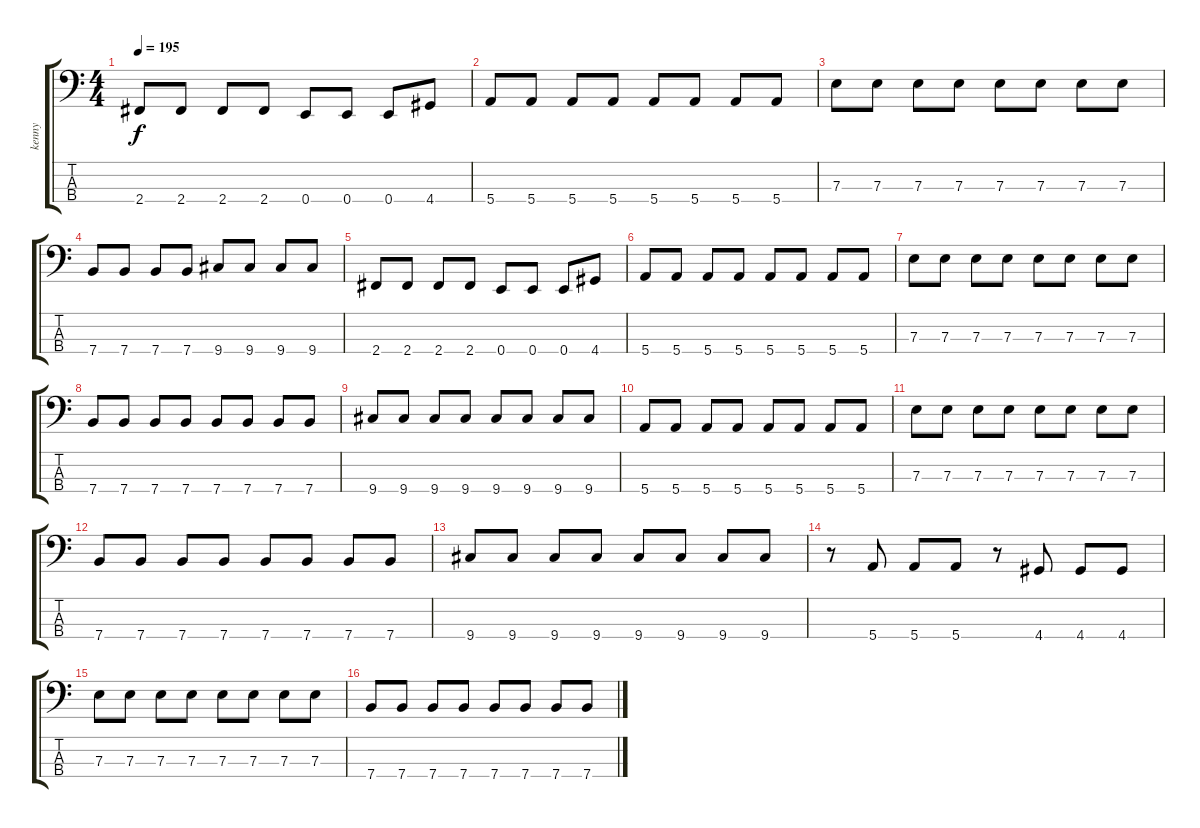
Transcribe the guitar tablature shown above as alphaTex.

\track ("kenny" "kenny") {instrument electricbasspick}
\staff {score tabs}
\tuning (G2 D2 A1 E1) {hide}
\ts (4 4)
\tempo 195
\clef f4
\ks c
2.4.8{dy f} 2.4.8 2.4.8 2.4.8 0.4.8 0.4.8 0.4.8 4.4.8 |
5.4.8 5.4.8 5.4.8 5.4.8 5.4.8 5.4.8 5.4.8 5.4.8 |
7.3.8 7.3.8 7.3.8 7.3.8 7.3.8 7.3.8 7.3.8 7.3.8 |
7.4.8 7.4.8 7.4.8 7.4.8 9.4.8 9.4.8 9.4.8 9.4.8 |
2.4.8 2.4.8 2.4.8 2.4.8 0.4.8 0.4.8 0.4.8 4.4.8 |
5.4.8 5.4.8 5.4.8 5.4.8 5.4.8 5.4.8 5.4.8 5.4.8 |
7.3.8 7.3.8 7.3.8 7.3.8 7.3.8 7.3.8 7.3.8 7.3.8 |
7.4.8 7.4.8 7.4.8 7.4.8 7.4.8 7.4.8 7.4.8 7.4.8 |
9.4.8 9.4.8 9.4.8 9.4.8 9.4.8 9.4.8 9.4.8 9.4.8 |
5.4.8 5.4.8 5.4.8 5.4.8 5.4.8 5.4.8 5.4.8 5.4.8 |
7.3.8 7.3.8 7.3.8 7.3.8 7.3.8 7.3.8 7.3.8 7.3.8 |
7.4.8 7.4.8 7.4.8 7.4.8 7.4.8 7.4.8 7.4.8 7.4.8 |
9.4.8 9.4.8 9.4.8 9.4.8 9.4.8 9.4.8 9.4.8 9.4.8 |
r.8 5.4.8 5.4.8 5.4.8 r.8 4.4.8 4.4.8 4.4.8 |
7.3.8 7.3.8 7.3.8 7.3.8 7.3.8 7.3.8 7.3.8 7.3.8 |
7.4.8 7.4.8 7.4.8 7.4.8 7.4.8 7.4.8 7.4.8 7.4.8
